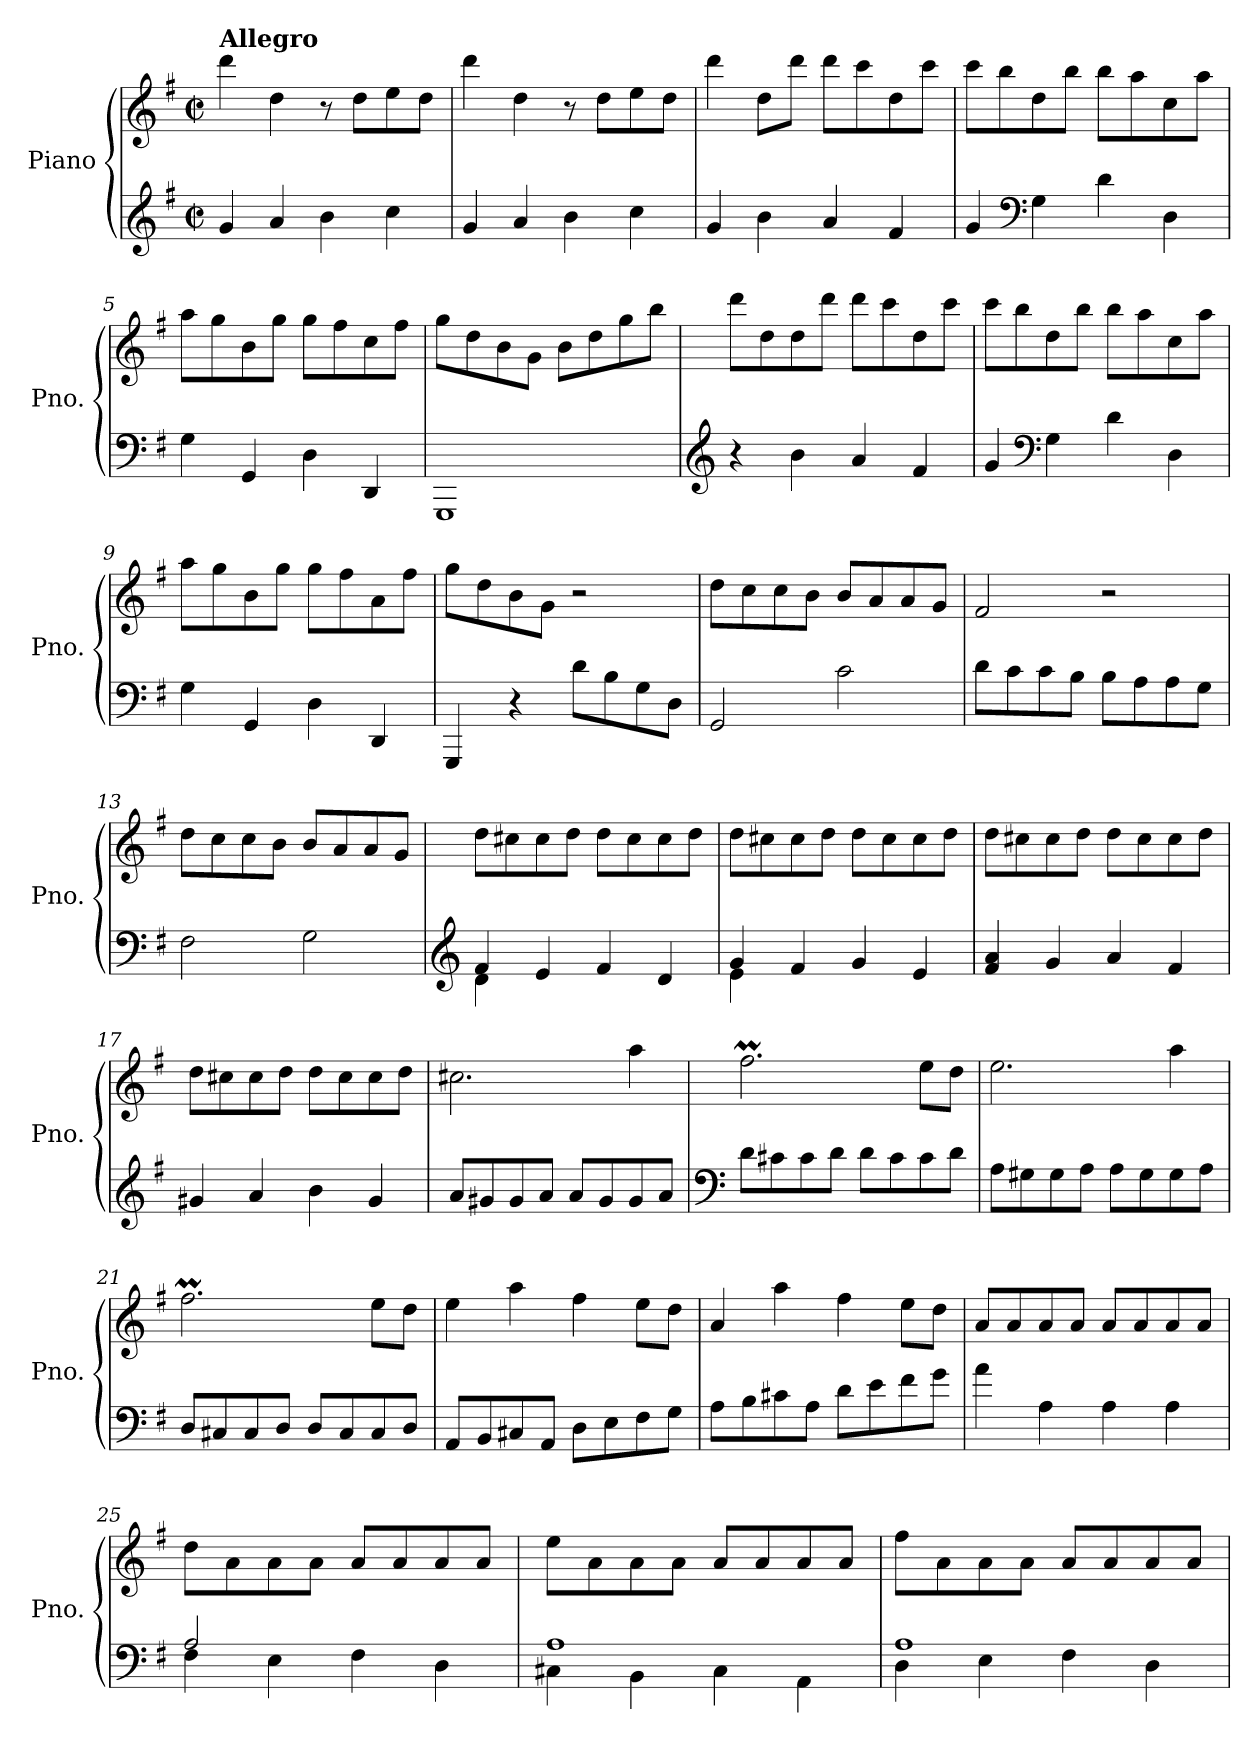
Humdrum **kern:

**kern	**kern
*part1	*part1
*staff2	*staff1
*I"Piano	*
*I'Pno.	*
*clefG2	*clefG2
*k[f#]	*k[f#]
*M2/2	*M2/2
*met(c|)	*met(c|)
=1	=1
!	!LO:TX:a:B:t=Allegro
4g/	4ddd\
4a/	4dd\
4b\	8r
.	8dd\L
4cc\	8ee\
.	8dd\J
=2	=2
4g/	4ddd\
4a/	4dd\
4b\	8r
.	8dd\L
4cc\	8ee\
.	8dd\J
=3	=3
4g/	4ddd\
4b\	8dd\L
.	8ddd\J
4a/	8ddd\L
.	8ccc\
4f#/	8dd\
.	8ccc\J
=4	=4
4g/	8ccc\L
.	8bb\
*clefF4	*
4G\	8dd\
.	8bb\J
4d\	8bb\L
.	8aa\
4D\	8cc\
.	8aa\J
=5	=5
4G\	8aa\L
.	8gg\
4GG/	8b\
.	8gg\J
4D\	8gg\L
.	8ff#\
4DD/	8cc\
.	8ff#\J
!!LO:LB:g=z
=6	=6
1GGG	8gg\L
.	8dd\
.	8b\
.	8g\J
.	8b\L
.	8dd\
.	8gg\
.	8bb\J
=7	=7
*clefG2	*
4r	8ddd\L
.	8dd\
4b\	8dd\
.	8ddd\J
4a/	8ddd\L
.	8ccc\
4f#/	8dd\
.	8ccc\J
=8	=8
4g/	8ccc\L
.	8bb\
*clefF4	*
4G\	8dd\
.	8bb\J
4d\	8bb\L
.	8aa\
4D\	8cc\
.	8aa\J
=9	=9
4G\	8aa\L
.	8gg\
4GG/	8b\
.	8gg\J
4D\	8gg\L
.	8ff#\
4DD/	8a\
.	8ff#\J
=10	=10
4GGG/	8gg\L
.	8dd\
4r	8b\
.	8g\J
8d\L	2r
8B\	.
8G\	.
8D\J	.
!!LO:LB:g=z
=11	=11
2GG/	8dd\L
.	8cc\
.	8cc\
.	8b\J
2c\	8b/L
.	8a/
.	8a/
.	8g/J
=12	=12
8d\L	2f#/
8c\	.
8c\	.
8B\J	.
8B\L	2r
8A\	.
8A\	.
8G\J	.
=13	=13
2F#\	8dd\L
.	8cc\
.	8cc\
.	8b\J
2G\	8b/L
.	8a/
.	8a/
.	8g/J
=14	=14
*clefG2	*
*^	*
4f#/	4d\	8dd\L
.	.	8cc#X\
4e/	2.ryy	8cc#\
.	.	8dd\J
4f#/	.	8dd\L
.	.	8cc#\
4d/	.	8cc#\
.	.	8dd\J
=15	=15	=15
4g/	4e\	8dd\L
.	.	8cc#X\
4f#/	2.ryy	8cc#\
.	.	8dd\J
4g/	.	8dd\L
.	.	8cc#\
4e/	.	8cc#\
.	.	8dd\J
*v	*v	*
!!LO:LB:g=z
=16	=16
4f#/ 4a/	8dd\L
.	8cc#X\
4g/	8cc#\
.	8dd\J
4a/	8dd\L
.	8cc#\
4f#/	8cc#\
.	8dd\J
=17	=17
4g#X/	8dd\L
.	8cc#X\
4a/	8cc#\
.	8dd\J
4b\	8dd\L
.	8cc#\
4g#/	8cc#\
.	8dd\J
=18	=18
8a/L	2.cc#X\
8g#X/	.
8g#/	.
8a/J	.
8a/L	.
8g#/	.
8g#/	4aa\
8a/J	.
=19	=19
*clefF4	*
8d\L	2.ff#m\
8c#X\	.
8c#\	.
8d\J	.
8d\L	.
8c#\	.
8c#\	8ee\L
8d\J	8dd\J
!!LO:LB:g=z
=20	=20
8A\L	2.ee\
8G#X\	.
8G#\	.
8A\J	.
8A\L	.
8G#\	.
8G#\	4aa\
8A\J	.
=21	=21
8D/L	2.ff#m\
8C#X/	.
8C#/	.
8D/J	.
8D/L	.
8C#/	.
8C#/	8ee\L
8D/J	8dd\J
=22	=22
8AA/L	4ee\
8BB/	.
8C#X/	4aa\
8AA/J	.
8D\L	4ff#\
8E\	.
8F#\	8ee\L
8G\J	8dd\J
=23	=23
8A\L	4a/
8B\	.
8c#X\	4aa\
8A\J	.
8d\L	4ff#\
8e\	.
8f#\	8ee\L
8g\J	8dd\J
!!LO:PB:g=z
=24	=24
4a\	8a/L
.	8a/
4A\	8a/
.	8a/J
4A\	8a/L
.	8a/
4A\	8a/
.	8a/J
=25	=25
*^	*
4F#\	2A/	8dd\L
.	.	8a\
4E\	.	8a\
.	.	8a\J
4F#\	2ryy	8a/L
.	.	8a/
4D\	.	8a/
.	.	8a/J
=26	=26	=26
4C#X\	1A	8ee\L
.	.	8a\
4BB\	.	8a\
.	.	8a\J
4C#\	.	8a/L
.	.	8a/
4AA\	.	8a/
.	.	8a/J
=27	=27	=27
4D\	1A	8ff#\L
.	.	8a\
4E\	.	8a\
.	.	8a\J
4F#\	.	8a/L
.	.	8a/
4D\	.	8a/
.	.	8a/J
*v	*v	*
=	=
*-	*-
